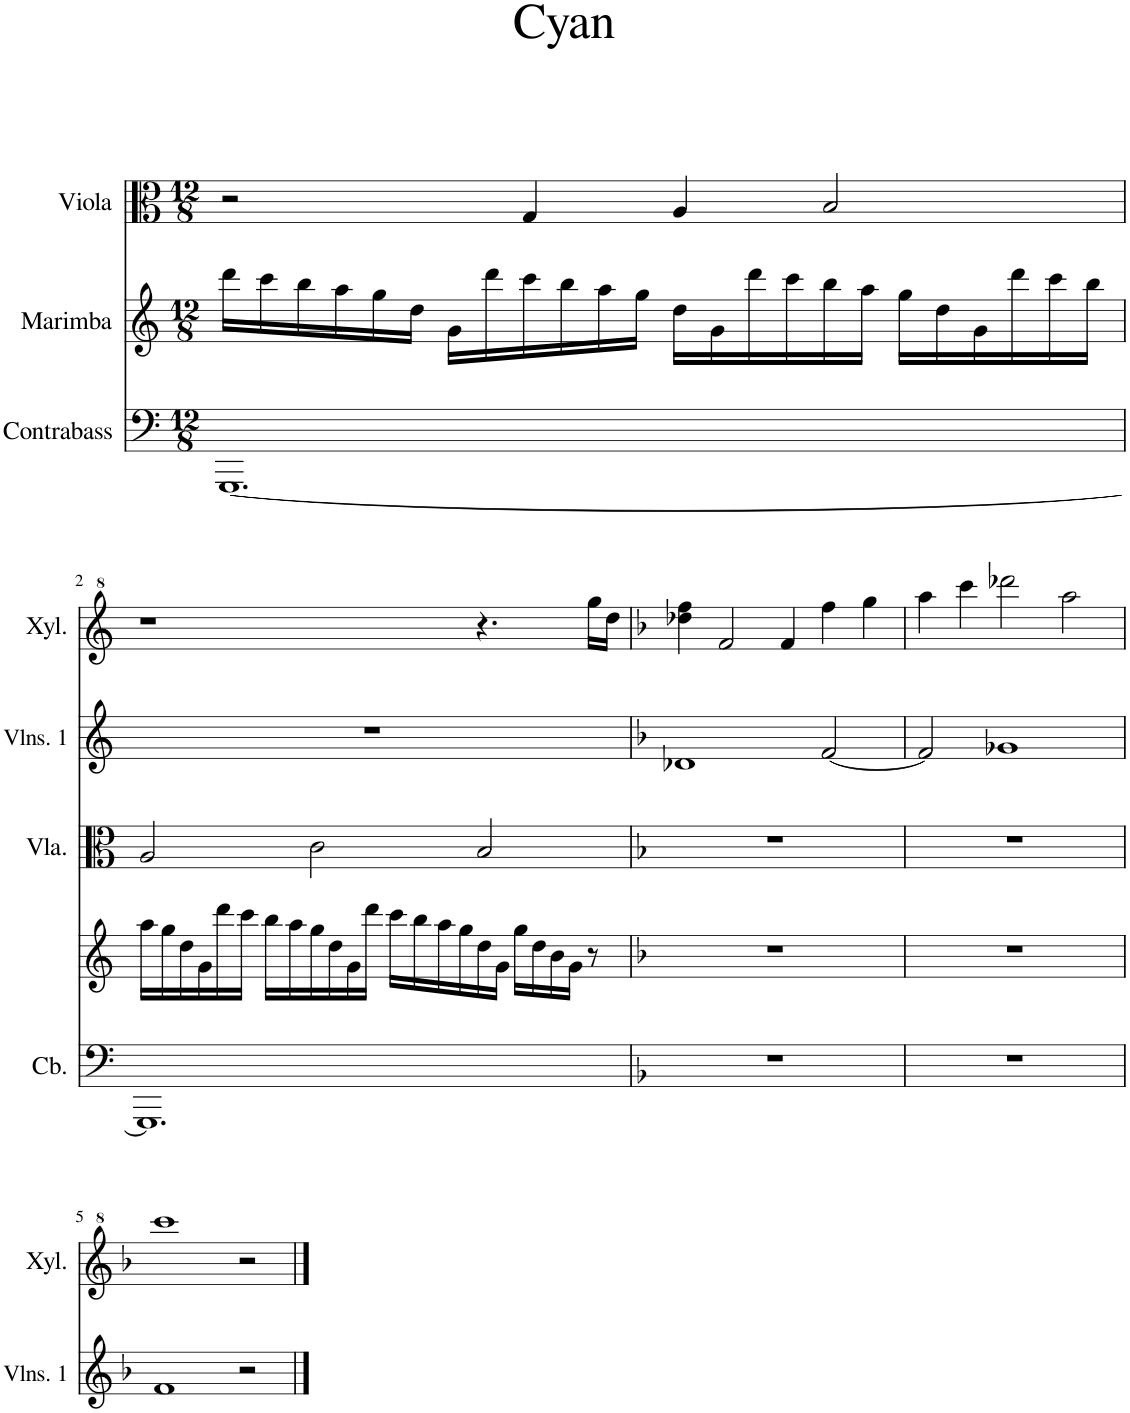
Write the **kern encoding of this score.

**kern	**kern	**kern	**kern	**kern
*part5	*part4	*part3	*part2	*part1
*staff5	*staff4	*staff3	*staff2	*staff1
*I"Contrabass	*I"Marimba	*I"Viola	*I"Violins 1	*I"Xylophone
*I'Cb.	*I'Mar	*I'Vla.	*I'Vlns. 1	*I'Xyl.
*clefF4	*clefG2	*clefC3	*clefG2	*clefG^2
*ITrd7c12	*	*	*	*
*k[]	*k[]	*k[]	*k[]	*k[]
*M12/8	*M12/8	*M12/8	*M12/8	*M12/8
=1	=1	=1	=1	=1
[1.GGG	16ddd\LL	2r	1.r	1.r
.	16ccc\	.	.	.
.	16bb\	.	.	.
.	16aa\	.	.	.
.	16gg\	.	.	.
.	16dd\JJ	.	.	.
.	16g\LL	.	.	.
.	16ddd\	.	.	.
.	16ccc\	4G/	.	.
.	16bb\	.	.	.
.	16aa\	.	.	.
.	16gg\JJ	.	.	.
.	16dd\LL	4A/	.	.
.	16g\	.	.	.
.	16ddd\	.	.	.
.	16ccc\	.	.	.
.	16bb\	2B/	.	.
.	16aa\JJ	.	.	.
.	16gg\LL	.	.	.
.	16dd\	.	.	.
.	16g\	.	.	.
.	16ddd\	.	.	.
.	16ccc\	.	.	.
.	16bb\JJ	.	.	.
!!LO:LB:g=z
=2	=2	=2	=2	=2
1.GGG]	16aa\LL	2A/	1.r	1r
.	16gg\	.	.	.
.	16dd\	.	.	.
.	16g\	.	.	.
.	16ddd\	.	.	.
.	16ccc\JJ	.	.	.
.	16bb\LL	.	.	.
.	16aa\	.	.	.
.	16gg\	2c\	.	.
.	16dd\	.	.	.
.	16g\	.	.	.
.	16ddd\JJ	.	.	.
.	16ccc\LL	.	.	.
.	16bb\	.	.	.
.	16aa\	.	.	.
.	16gg\	.	.	.
.	16dd\	2B/	.	4.r
.	16g\JJ	.	.	.
.	16gg\LL	.	.	.
.	16dd\	.	.	.
.	16b\	.	.	.
.	16g\JJ	.	.	.
.	8r	.	.	16ggg\LL
.	.	.	.	16ddd\JJ
=3	=3	=3	=3	=3
*k[b-]	*k[b-]	*k[b-]	*k[b-]	*k[b-]
1.r	1.r	1.r	1d-X	4ddd-X\ 4fff\
.	.	.	.	2ff/
.	.	.	.	4ff/
.	.	.	[2f/	4fff\
.	.	.	.	4ggg\
=4	=4	=4	=4	=4
1.r	1.r	1.r	2f/]	4aaa\
.	.	.	.	4cccc\
.	.	.	1g-X	2dddd-X\
.	.	.	.	2aaa\
!!LO:LB:g=z
=5	=5	=5	=5	=5
1.r	1.r	1.r	1f	1cccc
.	.	.	2r	2r
==	==	==	==	==
*-	*-	*-	*-	*-
